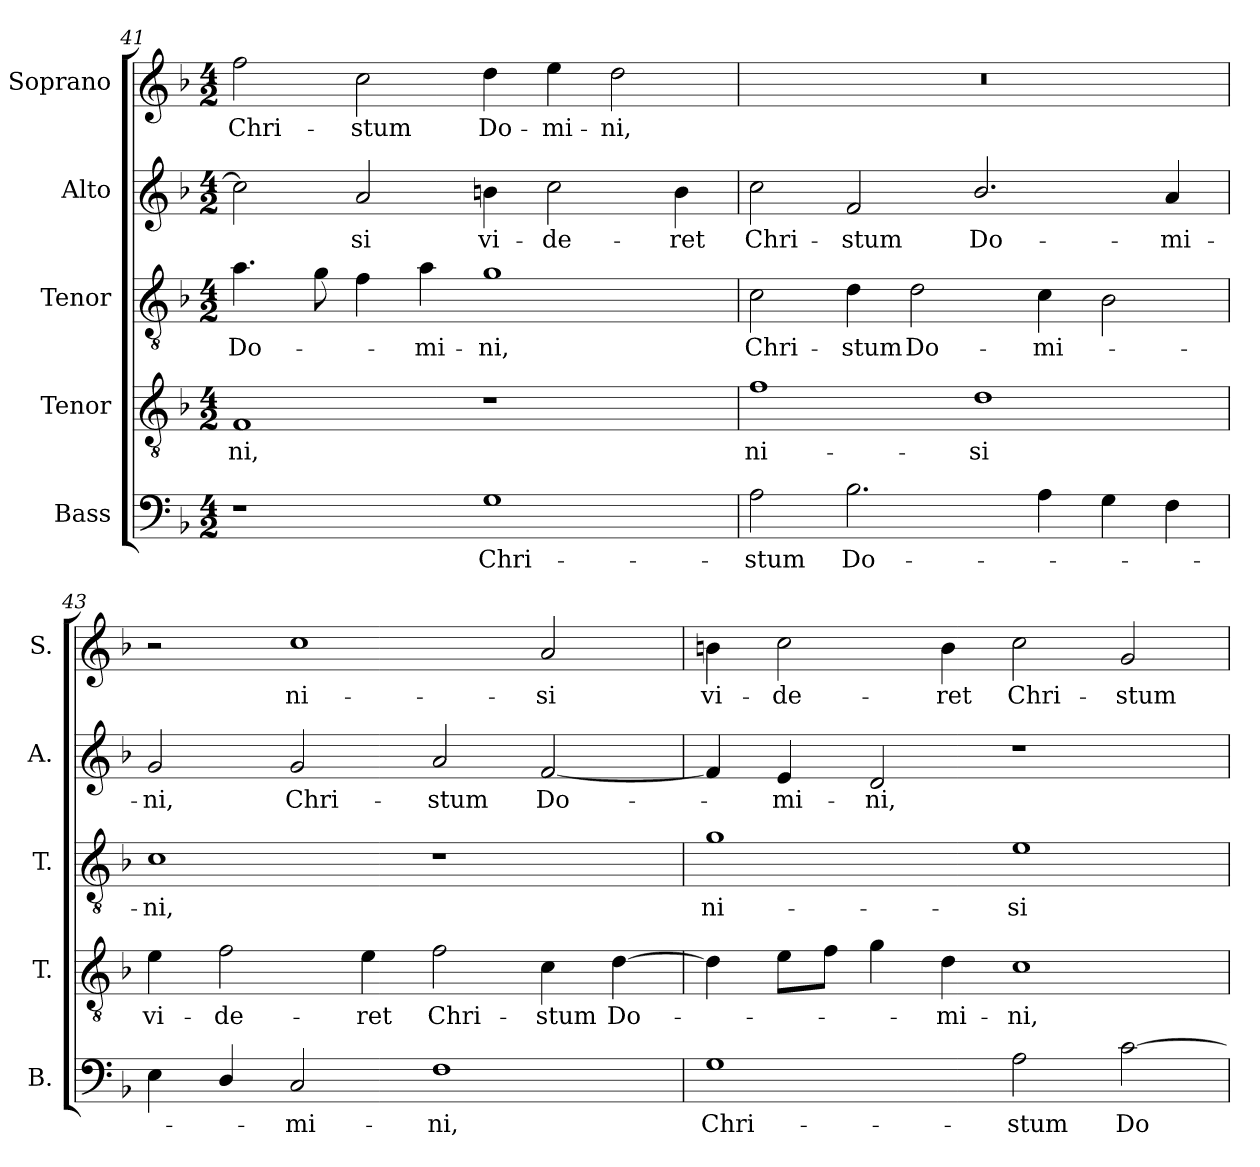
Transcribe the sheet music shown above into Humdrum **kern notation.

**kern	**text	**kern	**text	**kern	**text	**kern	**text	**kern	**text
*part5	*part5	*part4	*part4	*part3	*part3	*part2	*part2	*part1	*part1
*staff5	*staff5	*staff4	*staff4	*staff3	*staff3	*staff2	*staff2	*staff1	*staff1
*I"Bass	*	*I"Tenor	*	*I"Tenor	*	*I"Alto	*	*I"Soprano	*
*I'B.	*	*I'T.	*	*I'T.	*	*I'A.	*	*I'S.	*
*clefF4	*	*clefGv2	*	*clefGv2	*	*clefG2	*	*clefG2	*
*	*	*ITrd7c12	*	*ITrd7c12	*	*	*	*	*
*k[b-]	*	*k[b-]	*	*k[b-]	*	*k[b-]	*	*k[b-]	*
*F:	*	*F:	*	*F:	*	*F:	*	*F:	*
*M4/2	*	*M4/2	*	*M4/2	*	*M4/2	*	*M4/2	*
=41	=41	=41	=41	=41	=41	=41	=41	=41	=41
!	!	!	!LO:LY:b:color=#000000	!	!	!	!	!	!
!	!	!	!	!	!LO:LY:b:color=#000000	!	!	!	!
!	!	!	!	!	!	!	!	!	!LO:LY:b:color=#000000
1r	.	1FFi	-ni,	4.Ai\	Do-	2cci\]	.	2ffi\	Chri-
.	.	.	.	8Gi\	.	.	.	.	.
!	!	!	!	!	!	!	!LO:LY:b:color=#000000	!	!
!	!	!	!	!	!	!	!	!	!LO:LY:b:color=#000000
.	.	.	.	4Fi\	.	2ai/	-si	2cci\	-stum
!	!	!	!	!	!LO:LY:b:color=#000000	!	!	!	!
.	.	.	.	4Ai\	-mi-	.	.	.	.
!	!LO:LY:b:color=#000000	!	!	!	!	!	!	!	!
!	!	!	!	!	!LO:LY:b:color=#000000	!	!	!	!
!	!	!	!	!	!	!	!LO:LY:b:color=#000000	!	!
!	!	!	!	!	!	!	!	!	!LO:LY:b:color=#000000
1Gi	Chri-	1r	.	1Gi	-ni,	4bni\	vi-	4ddi\	Do-
!	!	!	!	!	!	!	!LO:LY:b:color=#000000	!	!
!	!	!	!	!	!	!	!	!	!LO:LY:b:color=#000000
.	.	.	.	.	.	2cci\	-de-	4eei\	-mi-
!	!	!	!	!	!	!	!	!	!LO:LY:b:color=#000000
.	.	.	.	.	.	.	.	2ddi\	-ni,
!	!	!	!	!	!	!	!LO:LY:b:color=#000000	!	!
.	.	.	.	.	.	4bi\	-ret	.	.
=42	=42	=42	=42	=42	=42	=42	=42	=42	=42
!	!LO:LY:b:color=#000000	!	!	!	!	!	!	!	!
!	!	!	!LO:LY:b:color=#000000	!	!	!	!	!	!
!	!	!	!	!	!LO:LY:b:color=#000000	!	!	!	!
!	!	!	!	!	!	!	!LO:LY:b:color=#000000	!LO:N:vis=1	!
2Ai\	-stum	1Fi	ni-	2Ci\	Chri-	2cci\	Chri-	0r	.
!	!LO:LY:b:color=#000000	!	!	!	!	!	!	!	!
!	!	!	!	!	!LO:LY:b:color=#000000	!	!	!	!
!	!	!	!	!	!	!	!LO:LY:b:color=#000000	!	!
2.B-i\	Do-	.	.	4Di\	-stum	2fi/	-stum	.	.
!	!	!	!	!	!LO:LY:b:color=#000000	!	!	!	!
.	.	.	.	2Di\	Do-	.	.	.	.
!	!	!	!LO:LY:b:color=#000000	!	!	!	!	!	!
!	!	!	!	!	!	!	!LO:LY:b:color=#000000	!	!
.	.	1Di	-si	.	.	2.b-i/	Do-	.	.
!	!	!	!	!	!LO:LY:b:color=#000000	!	!	!	!
4Ai\	.	.	.	4Ci\	-mi-	.	.	.	.
4Gi\	.	.	.	2BB-i\	.	.	.	.	.
!	!	!	!	!	!	!	!LO:LY:b:color=#000000	!	!
4Fi\	.	.	.	.	.	4ai/	-mi-	.	.
=43	=43	=43	=43	=43	=43	=43	=43	=43	=43
!	!	!	!LO:LY:b:color=#000000	!	!	!	!	!	!
!	!	!	!	!	!LO:LY:b:color=#000000	!	!	!	!
!	!	!	!	!	!	!	!LO:LY:b:color=#000000	!	!
4Ei\	.	4Ei\	vi-	1Ci	-ni,	2gi/	-ni,	2r	.
!	!	!	!LO:LY:b:color=#000000	!	!	!	!	!	!
4Di/	.	2Fi\	-de-	.	.	.	.	.	.
!	!LO:LY:b:color=#000000	!	!	!	!	!	!	!	!
!	!	!	!	!	!	!	!LO:LY:b:color=#000000	!	!
!	!	!	!	!	!	!	!	!	!LO:LY:b:color=#000000
2Ci/	-mi-	.	.	.	.	2gi/	Chri-	1cci	ni-
!	!	!	!LO:LY:b:color=#000000	!	!	!	!	!	!
.	.	4Ei\	-ret	.	.	.	.	.	.
!	!LO:LY:b:color=#000000	!	!	!	!	!	!	!	!
!	!	!	!LO:LY:b:color=#000000	!	!	!	!	!	!
!	!	!	!	!	!	!	!LO:LY:b:color=#000000	!	!
1Fi	-ni,	2Fi\	Chri-	1r	.	2ai/	-stum	.	.
!	!	!	!LO:LY:b:color=#000000	!	!	!	!	!	!
!	!	!	!	!	!	!	!LO:LY:b:color=#000000	!	!
!	!	!	!	!	!	!	!	!	!LO:LY:b:color=#000000
.	.	4Ci\	-stum	.	.	[2fi/	Do-	2ai/	-si
!	!	!	!LO:LY:b:color=#000000	!	!	!	!	!	!
.	.	[4Di\	Do-	.	.	.	.	.	.
!!LO:PB:g=z
=44	=44	=44	=44	=44	=44	=44	=44	=44	=44
!	!LO:LY:b:color=#000000	!	!	!	!	!	!	!	!
!	!	!	!	!	!LO:LY:b:color=#000000	!	!	!	!
!	!	!	!	!	!	!	!	!	!LO:LY:b:color=#000000
1Gi	Chri-	4Di\]	.	1Gi	ni-	4fi/]	.	4bni\	vi-
!	!	!	!	!	!	!	!LO:LY:b:color=#000000	!	!
!	!	!	!	!	!	!	!	!	!LO:LY:b:color=#000000
.	.	8Ei\L	.	.	.	4ei/	-mi-	2cci\	-de-
.	.	8Fi\J	.	.	.	.	.	.	.
!	!	!	!	!	!	!	!LO:LY:b:color=#000000	!	!
.	.	4Gi\	.	.	.	2di/	-ni,	.	.
!	!	!	!LO:LY:b:color=#000000	!	!	!	!	!	!
!	!	!	!	!	!	!	!	!	!LO:LY:b:color=#000000
.	.	4Di\	-mi-	.	.	.	.	4bi\	-ret
!	!LO:LY:b:color=#000000	!	!	!	!	!	!	!	!
!	!	!	!LO:LY:b:color=#000000	!	!	!	!	!	!
!	!	!	!	!	!LO:LY:b:color=#000000	!	!	!	!
!	!	!	!	!	!	!	!	!	!LO:LY:b:color=#000000
2Ai\	-stum	1Ci	-ni,	1Ei	-si	1r	.	2cci\	Chri-
!	!LO:LY:b:color=#000000	!	!	!	!	!	!	!	!
!	!	!	!	!	!	!	!	!	!LO:LY:b:color=#000000
[2ci\	Do-	.	.	.	.	.	.	2gi/	-stum
=	=	=	=	=	=	=	=	=	=
*-	*-	*-	*-	*-	*-	*-	*-	*-	*-
